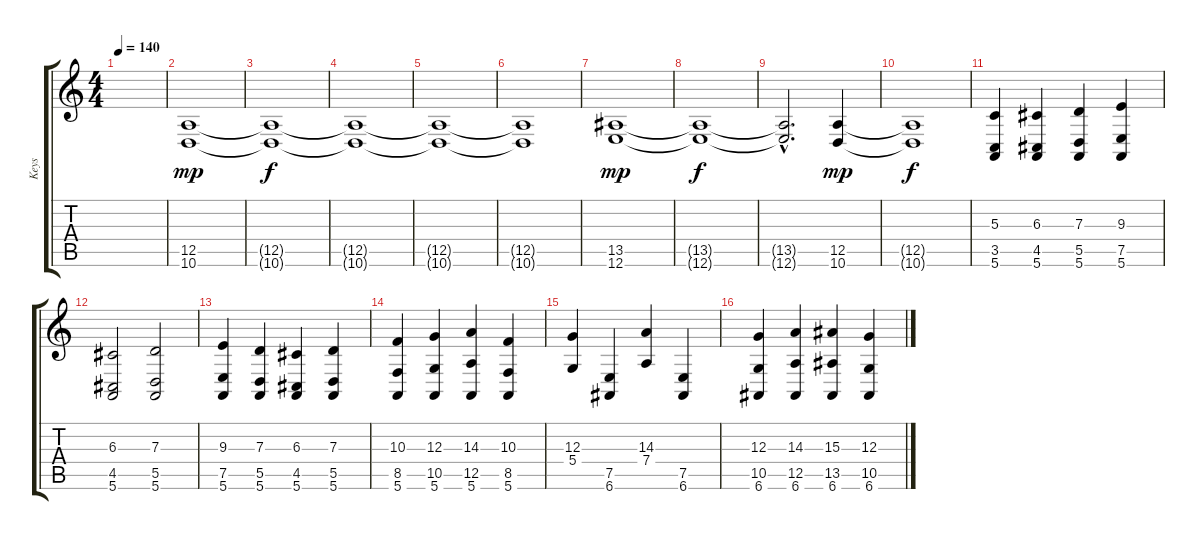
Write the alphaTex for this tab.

\track ("Keys" "Keys") {instrument fx5brightness}
\staff {score tabs}
\tuning (E4 B3 G3 D3 A2 E2) {hide}
\ts (4 4)
\tempo 140
\clef g2
\ks c
|
(12.5 10.6).1{dy mp instrument pad7halo} |
(12.5{t} 10.6{t}).1{dy f} |
(12.5{t} 10.6{t}).1 |
(12.5{t} 10.6{t}).1 |
(12.5{t} 10.6{t}).1 |
(13.5 12.6).1{dy mp} |
(13.5{t} 12.6{t}).1{dy f} |
(13.5{hac t} 12.6{hac t}).2{d} (12.5 10.6).4{dy mp} |
(12.5{t} 10.6{t}).1{dy f} |
(5.3 3.5 5.6).4{volume 7 balance 10 instrument choiraahs} (6.3 4.5 5.6).4 (7.3 5.5 5.6).4 (9.3 7.5 5.6).4 |
(6.3 4.5 5.6).2 (7.3 5.5 5.6).2 |
(9.3 7.5 5.6).4 (7.3 5.5 5.6).4 (6.3 4.5 5.6).4 (7.3 5.5 5.6).4 |
(10.3 8.5 5.6).4 (12.3 10.5 5.6).4 (14.3 12.5 5.6).4 (10.3 8.5 5.6).4 |
(12.3 5.4).4 (7.5 6.6).4 (14.3 7.4).4 (7.5 6.6).4 |
(12.3 10.5 6.6).4 (14.3 12.5 6.6).4 (15.3 13.5 6.6).4 (12.3 10.5 6.6).4
